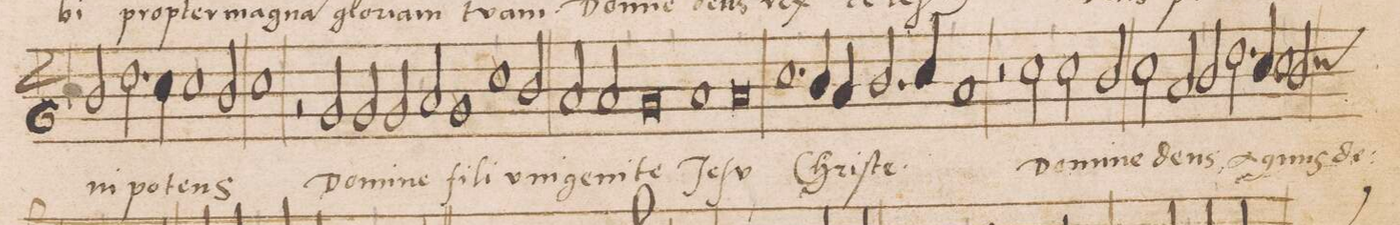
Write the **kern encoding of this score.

**kern	**text
*I"DISCANTVS	*
*clefG2	*
*k[b-]	*
*met(c|)	*
*M2/1	*
2b-/	-ni-
2.dd\	-po-
4cc\	.
1cc\,<	.
=32-	=32-
2b-/	.
1cc	-tens
=33-	=33-
2r	.
2g/	Do-
2g/	-mi-
2g/,<	-ne
=34-	=34-
2a/	fi-
1g	-li
1cc\,<	v-
=35-	=35-
2b-/	-ni-
2a/	-ge-
2a/,<	-ni-
=36-	=36-
0g,<	-te
=37-	=37-
1a	Je-
0a,<	-ſu
=38-	=38-
1.cc,<	Chriſ-
=39-	=39-
4b-/	.
4a/	.
2.b-/	-te.
4cc/,<	.
=40-	=40-
1a	.
2r	.
2cc\,<	Do-
=41-	=41-
2cc\	-mi-
2b-/	-ne
2cc\	de-
2a/,<	-us,
=42-	=42-
2b-/	a-
2.dd\	.
4cc/	.
1cc\,<	-gnus
=43-	=43-
*custos:cc	*
2b-/	de-
*-	*-
